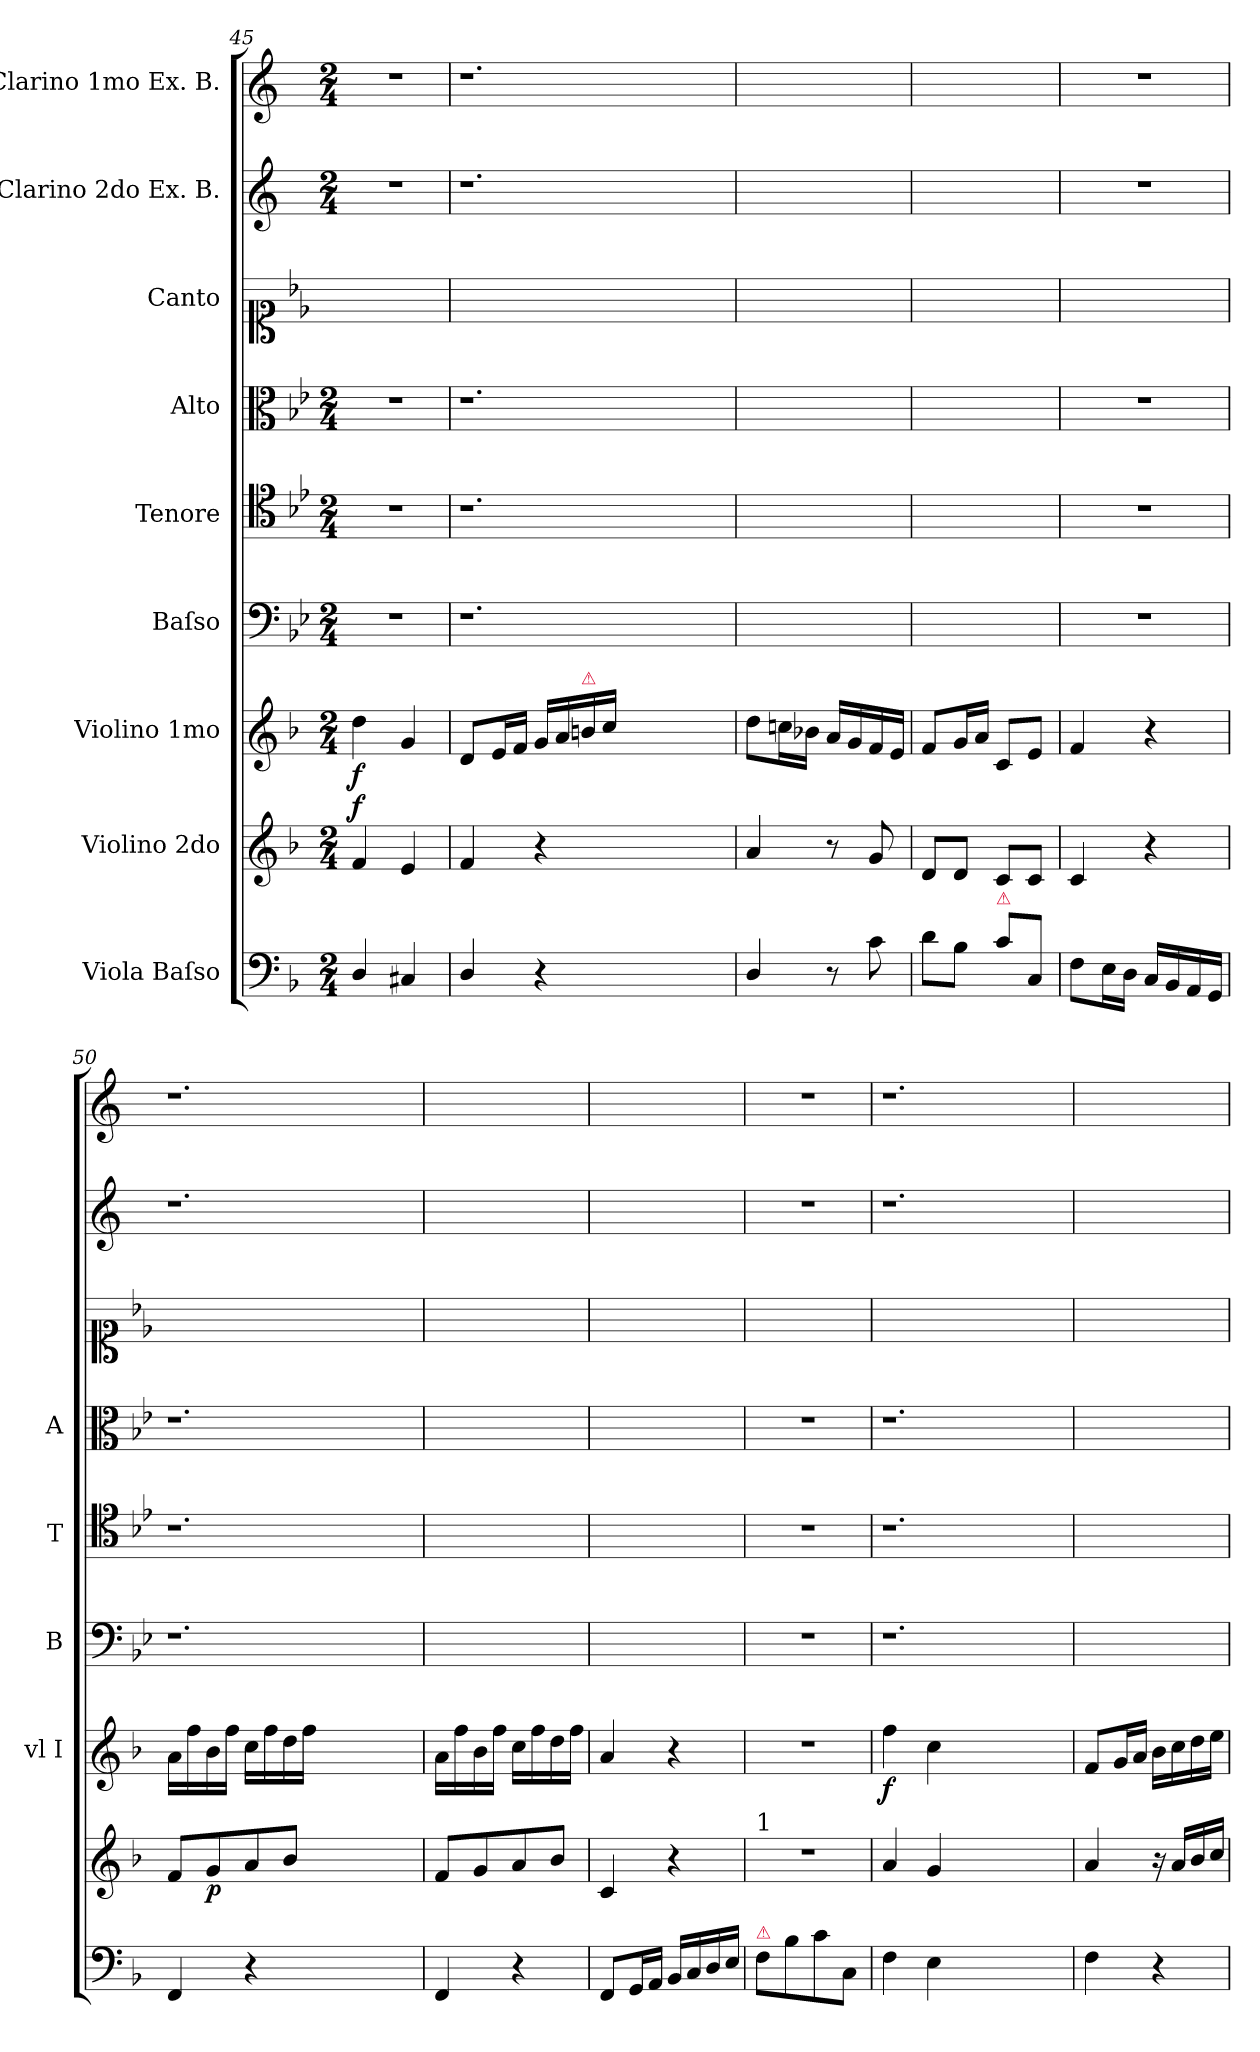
**kern	**kern	**dynam	**kern	**dynam	**kern	**kern	**kern	**kern	**kern	**kern
*part9	*part8	*part8	*part7	*part7	*part6	*part5	*part4	*part3	*part2	*part1
*staff9	*staff8	*staff8	*staff7	*staff7	*staff6	*staff5	*staff4	*staff3	*staff2	*staff1
*I"Viola Baſso	*I"Violino 2do	*	*I"Violino 1mo	*	*I"Baſso	*I"Tenore	*I"Alto	*I"Canto	*I"Clarino 2do Ex. B.	*I"Clarino 1mo Ex. B.
*	*	*	*I'vl I	*	*I'B	*I'T	*I'A	*	*	*
*clefF4	*clefG2	*	*clefG2	*	*clefF4	*clefC4	*clefC3	*clefC1	*clefG2	*clefG2
*	*	*	*	*	*	*	*	*	*ITrd1c2	*ITrd1c2
*k[b-]	*k[b-]	*	*k[b-]	*	*k[b-e-]	*k[b-e-]	*k[b-e-]	*k[b-e-]	*k[b-e-]	*k[b-e-]
*M2/4	*M2/4	*	*M2/4	*	*M2/4	*M2/4	*M2/4	*	*M2/4	*M2/4
=45	=45	=45	=45	=45	=45	=45	=45	=45	=45	=45
!	!	!LO:DY:a	!	!LO:DY:b	!	!	!	!	!	!
4D/	4f/	f	4dd\	f	2r	2r	2r	2ryy	2r	2r
4C#X/	4e/	.	4g/	.	.	.	.	.	.	.
=46	=46	=46	=46	=46	=46	=46	=46	=46	=46	=46
4D/	4f/	.	8d/L	.	1.r	1.r	1.r	2ryy	1.r	1.r
.	.	.	16e/L	.	.	.	.	.	.	.
.	.	.	16f/JJ	.	.	.	.	.	.	.
4r	4r	.	16g/LL	.	.	.	.	.	.	.
.	.	.	16a/	.	.	.	.	.	.	.
!	!	!	!LO:TX:a:color=crimson:t=⚠	!	!	!	!	!	!	!
.	.	.	16bn/	.	.	.	.	.	.	.
.	.	.	16cc/JJ	.	.	.	.	.	.	.
1ryy	1ryy	.	1ryy	.	.	.	.	1ryy	.	.
=47	=47	=47	=47	=47	=47	=47	=47	=47	=47	=47
4D/	4a/	.	8dd\L	.	2ryy	2ryy	2ryy	2ryy	2ryy	2ryy
.	.	.	16ccn\L	.	.	.	.	.	.	.
.	.	.	16b-X\JJ	.	.	.	.	.	.	.
8r	8r	.	16a/LL	.	.	.	.	.	.	.
.	.	.	16g/	.	.	.	.	.	.	.
8c\	8g/	.	16f/	.	.	.	.	.	.	.
.	.	.	16e/JJ	.	.	.	.	.	.	.
=48	=48	=48	=48	=48	=48	=48	=48	=48	=48	=48
8d\L	8d/L	.	8f/L	.	2ryy	2ryy	2ryy	2ryy	2ryy	2ryy
8B-\J	8d/J	.	16g/L	.	.	.	.	.	.	.
.	.	.	16a/JJ	.	.	.	.	.	.	.
!LO:TX:a:color=crimson:t=⚠	!	!	!	!	!	!	!	!	!	!
8c\L	8c/L	.	8c/L	.	.	.	.	.	.	.
8C/J	8c/J	.	8e/J	.	.	.	.	.	.	.
=49	=49	=49	=49	=49	=49	=49	=49	=49	=49	=49
8F\L	4c/	.	4f/	.	2r	2r	2r	2ryy	2r	2r
16E\L	.	.	.	.	.	.	.	.	.	.
16D\JJ	.	.	.	.	.	.	.	.	.	.
16C/LL	4r	.	4r	.	.	.	.	.	.	.
16BB-/	.	.	.	.	.	.	.	.	.	.
16AA/	.	.	.	.	.	.	.	.	.	.
16GG/JJ	.	.	.	.	.	.	.	.	.	.
=50	=50	=50	=50	=50	=50	=50	=50	=50	=50	=50
4FF/	8f/L	.	16a\LL	.	1.r	1.r	1.r	2ryy	1.r	1.r
.	.	.	16ff\	.	.	.	.	.	.	.
.	8g/	p	16b-\	.	.	.	.	.	.	.
.	.	.	16ff\JJ	.	.	.	.	.	.	.
4r	8a/	.	16cc\LL	.	.	.	.	.	.	.
.	.	.	16ff\	.	.	.	.	.	.	.
.	8b-/J	.	16dd\	.	.	.	.	.	.	.
.	.	.	16ff\JJ	.	.	.	.	.	.	.
1ryy	1ryy	.	1ryy	.	.	.	.	1ryy	.	.
=51	=51	=51	=51	=51	=51	=51	=51	=51	=51	=51
4FF/	8f/L	.	16a\LL	.	2ryy	2ryy	2ryy	2ryy	2ryy	2ryy
.	.	.	16ff\	.	.	.	.	.	.	.
.	8g/	.	16b-\	.	.	.	.	.	.	.
.	.	.	16ff\JJ	.	.	.	.	.	.	.
4r	8a/	.	16cc\LL	.	.	.	.	.	.	.
.	.	.	16ff\	.	.	.	.	.	.	.
.	8b-/J	.	16dd\	.	.	.	.	.	.	.
.	.	.	16ff\JJ	.	.	.	.	.	.	.
=52	=52	=52	=52	=52	=52	=52	=52	=52	=52	=52
8FF/L	4c/	.	4a/	.	2ryy	2ryy	2ryy	2ryy	2ryy	2ryy
16GG/L	.	.	.	.	.	.	.	.	.	.
16AA/JJ	.	.	.	.	.	.	.	.	.	.
16BB-/LL	4r	.	4r	.	.	.	.	.	.	.
16C/	.	.	.	.	.	.	.	.	.	.
16D/	.	.	.	.	.	.	.	.	.	.
16E/JJ	.	.	.	.	.	.	.	.	.	.
=53	=53	=53	=53	=53	=53	=53	=53	=53	=53	=53
!	!LO:TX:a:t=1	!	!	!	!	!	!	!	!	!
!LO:TX:a:color=crimson:t=⚠	!	!	!	!	!	!	!	!	!	!
8F\L	2r	.	2r	.	2r	2r	2r	2ryy	2r	2r
8B-\	.	.	.	.	.	.	.	.	.	.
8c\	.	.	.	.	.	.	.	.	.	.
8C/J	.	.	.	.	.	.	.	.	.	.
=54	=54	=54	=54	=54	=54	=54	=54	=54	=54	=54
!	!	!	!	!LO:DY:b	!	!	!	!	!	!
4F\	4a/	.	4ff\	f	1.r	1.r	1.r	2ryy	1.r	1.r
4E\	4g/	.	4cc\	.	.	.	.	.	.	.
1ryy	1ryy	.	1ryy	.	.	.	.	1ryy	.	.
=55	=55	=55	=55	=55	=55	=55	=55	=55	=55	=55
4F\	4a/	.	8f/L	.	2ryy	2ryy	2ryy	2ryy	2ryy	2ryy
.	.	.	16g/L	.	.	.	.	.	.	.
.	.	.	16a/JJ	.	.	.	.	.	.	.
4r	16r	.	16b-\LL	.	.	.	.	.	.	.
.	16a/LL	.	16cc\	.	.	.	.	.	.	.
.	16b-/	.	16dd\	.	.	.	.	.	.	.
.	16cc/JJ	.	16ee\JJ	.	.	.	.	.	.	.
=	=	=	=	=	=	=	=	=	=	=
*-	*-	*-	*-	*-	*-	*-	*-	*-	*-	*-
